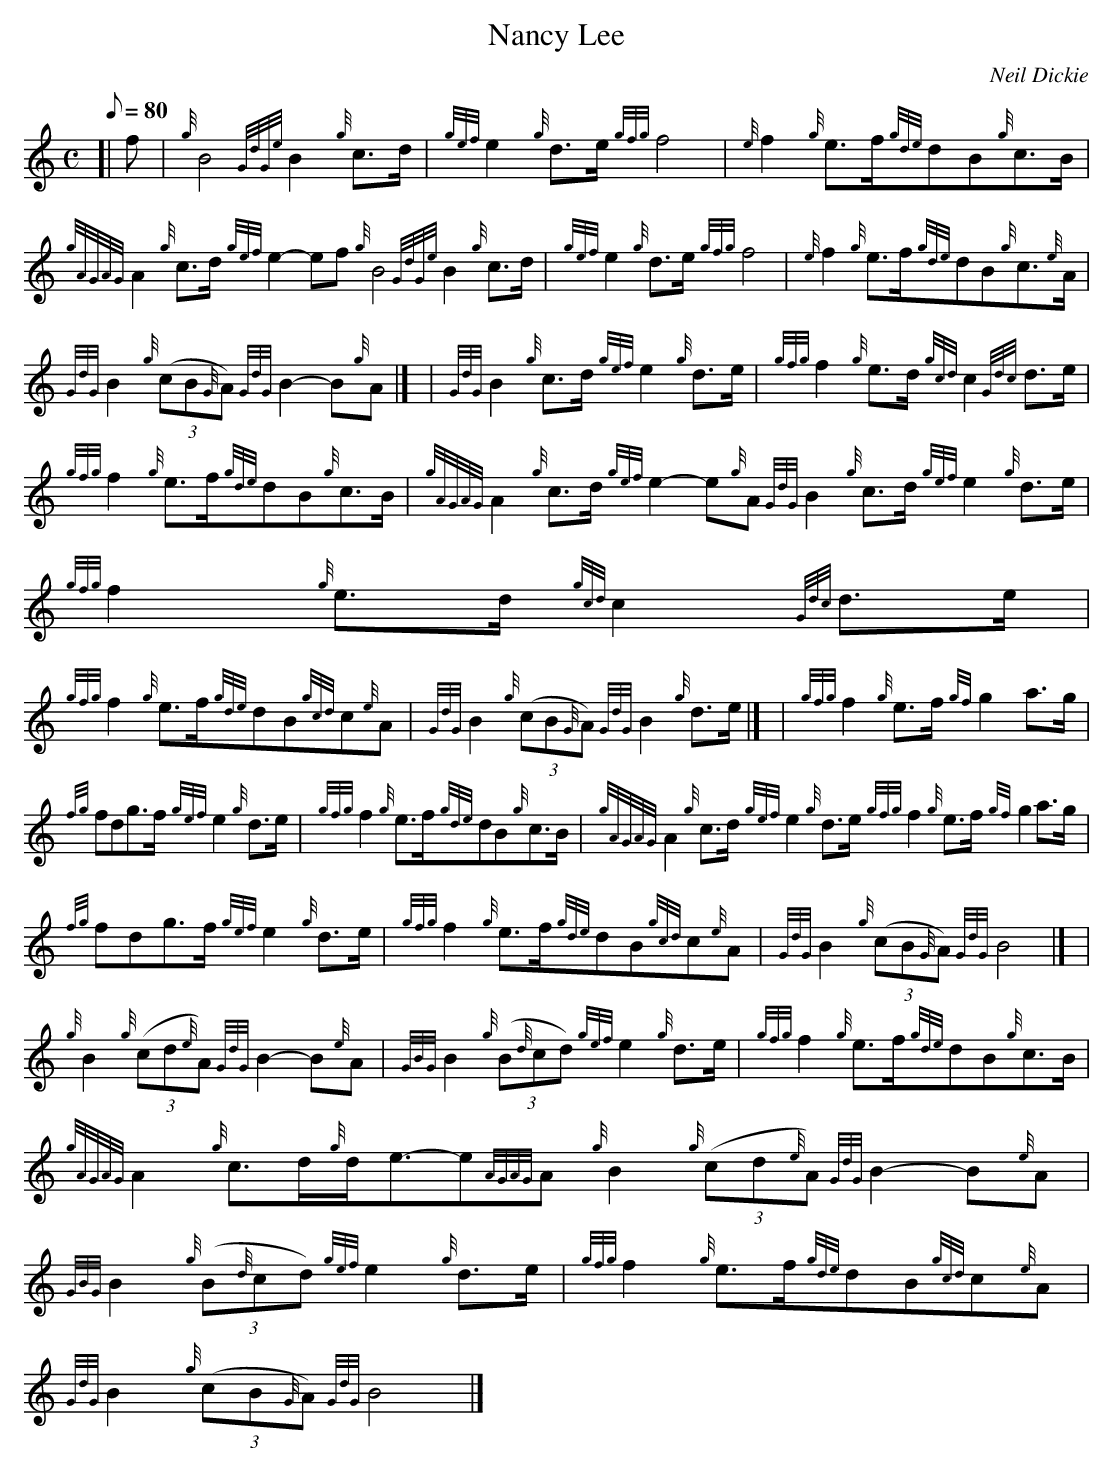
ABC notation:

X:1
T:Nancy Lee
M:C
L:1/8
Q:80
C:Neil Dickie
K:HP
[| f | \
{g}B4{GdGe}B2{g}c3/2d/2 | \
{gef}e2{g}d3/2e/2{gfg}f4 | \
{e}f2{g}e3/2f/2{gde}dB{g}c3/2B/2 |
{gAGAG}A2{g}c3/2d/2{gef}e2-ef{g}B4{GdGe}B2{g}c3/2d/2 | \
{gef}e2{g}d3/2e/2{gfg}f4 | \
{e}f2{g}e3/2f/2{gde}dB{g}c3/2{e}A/2 |
{GdG}B2{g}((3cB{G}A){GdG}B2-B{g}A|] [ | \
{GdG}B2{g}c3/2d/2{gef}e2{g}d3/2e/2 | \
{gfg}f2{g}e3/2d/2{gcd}c2{Gdc}d3/2e/2 |
{gfg}f2{g}e3/2f/2{gde}dB{g}c3/2B/2 | \
{gAGAG}A2{g}c3/2d/2{gef}e2-e{g}A{GdG}B2{g}c3/2d/2{gef}e2{g}d3/2e/2 | \
{gfg}f2{g}e3/2d/2{gcd}c2{Gdc}d3/2e/2 |
{gfg}f2{g}e3/2f/2{gde}dB{gcd}c{e}A | \
{GdG}B2{g}((3cB{G}A){GdG}B2{g}d3/2e/2|] [ | \
{gfg}f2{g}e3/2f/2{gf}g2a3/2g/2 |
{fg}fdg3/2f/2{gef}e2{g}d3/2e/2 | \
{gfg}f2{g}e3/2f/2{gde}dB{g}c3/2B/2 | \
{gAGAG}A2{g}c3/2d/2{gef}e2{g}d3/2e/2{gfg}f2{g}e3/2f/2{gf}g2a3/2g/2 |
{fg}fdg3/2f/2{gef}e2{g}d3/2e/2 | \
{gfg}f2{g}e3/2f/2{gde}dB{gcd}c{e}A | \
{GdG}B2{g}((3cB{G}A){GdG}B4|] [ |
{g}B2{g}((3cd{e}A){GdG}B2-B{e}A | \
{GBG}B2{g}((3B{d}cd){gef}e2{g}d3/2e/2 | \
{gfg}f2{g}e3/2f/2{gde}dB{g}c3/2B/2 |
{gAGAG}A2{g}c3/2d/2{g}d/2e3/2-e{AGAG}A{g}B2{g}((3cd{e}A){GdG}B2-B{e}A | \
{GBG}B2{g}((3B{d}cd){gef}e2{g}d3/2e/2 | \
{gfg}f2{g}e3/2f/2{gde}dB{gcd}c{e}A |
{GdG}B2{g}((3cB{G}A){GdG}B4|]
